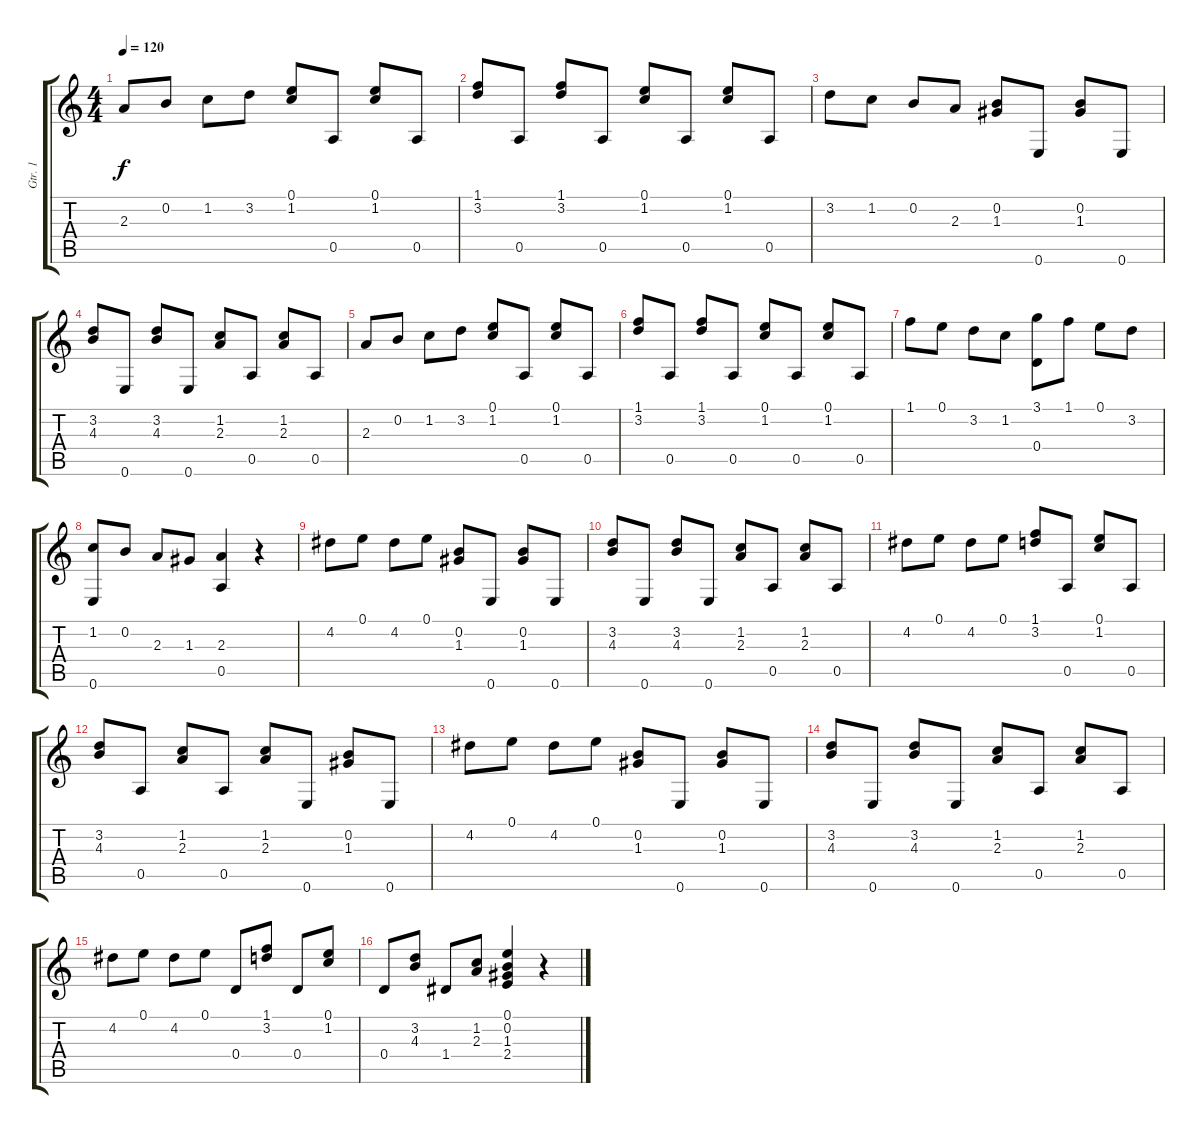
\track ("Gtr. 1" "Gtr. 1") {instrument acousticguitarnylon}
\staff {score tabs}
\tuning (E4 B3 G3 D3 A2 E2) {hide}
\ts (4 4)
\tempo 120
\clef g2
\ks c
2.3.8{dy f instrument acousticguitarnylon} 0.2.8 1.2.8 3.2.8 (0.1 1.2).8 0.5.8 (0.1 1.2).8 0.5.8 |
(1.1 3.2).8 0.5.8 (1.1 3.2).8 0.5.8 (0.1 1.2).8 0.5.8 (0.1 1.2).8 0.5.8 |
3.2.8 1.2.8 0.2.8 2.3.8 (0.2 1.3).8 0.6.8 (0.2 1.3).8 0.6.8 |
(3.2 4.3).8 0.6.8 (3.2 4.3).8 0.6.8 (1.2 2.3).8 0.5.8 (1.2 2.3).8 0.5.8 |
2.3.8 0.2.8 1.2.8 3.2.8 (0.1 1.2).8 0.5.8 (0.1 1.2).8 0.5.8 |
(1.1 3.2).8 0.5.8 (1.1 3.2).8 0.5.8 (0.1 1.2).8 0.5.8 (0.1 1.2).8 0.5.8 |
1.1.8 0.1.8 3.2.8 1.2.8 (3.1 0.4).8 1.1.8 0.1.8 3.2.8 |
(1.2 0.6).8 0.2.8 2.3.8 1.3.8 (2.3 0.5).4 r.4 |
4.2.8 0.1.8 4.2.8 0.1.8 (0.2 1.3).8 0.6.8 (0.2 1.3).8 0.6.8 |
(3.2 4.3).8 0.6.8 (3.2 4.3).8 0.6.8 (1.2 2.3).8 0.5.8 (1.2 2.3).8 0.5.8 |
4.2.8 0.1.8 4.2.8 0.1.8 (1.1 3.2).8 0.5.8 (0.1 1.2).8 0.5.8 |
(3.2 4.3).8 0.5.8 (1.2 2.3).8 0.5.8 (1.2 2.3).8 0.6.8 (0.2 1.3).8 0.6.8 |
4.2.8 0.1.8 4.2.8 0.1.8 (0.2 1.3).8 0.6.8 (0.2 1.3).8 0.6.8 |
(3.2 4.3).8 0.6.8 (3.2 4.3).8 0.6.8 (1.2 2.3).8 0.5.8 (1.2 2.3).8 0.5.8 |
4.2.8 0.1.8 4.2.8 0.1.8 0.4.8 (1.1 3.2).8 0.4.8 (0.1 1.2).8 |
0.4.8 (3.2 4.3).8 1.4.8 (1.2 2.3).8 (0.1 0.2 1.3 2.4).4 r.4
